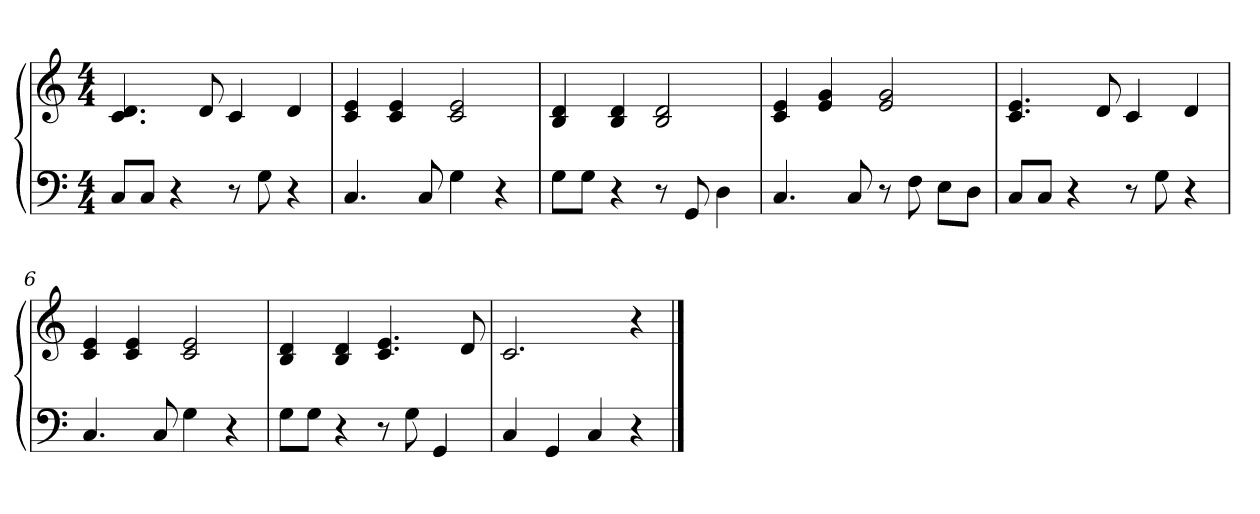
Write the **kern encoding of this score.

**kern	**kern
*part1	*part1
*staff2	*staff1
*clefF4	*clefG2
*M4/4	*M4/4
=1	=1
8C/L	4.d 4.c
8C/J	.
4r	.
.	8d
8r	4c
8G	.
4r	4d
=2	=2
4.C	4e 4c
.	4e 4c
8C	.
4G	2e 2c
4r	.
=3	=3
8G\L	4d 4B
8G\J	.
4r	4d 4B
8r	2d 2B
8GG	.
4D	.
=4	=4
4.C	4e 4c
.	4e 4g
8C	.
8r	2e 2g
8F	.
8E\L	.
8D\J	.
=5	=5
8C/L	4.e 4.c
8C/J	.
4r	.
.	8d
8r	4c
8G	.
4r	4d
=6	=6
4.C	4e 4c
.	4e 4c
8C	.
4G	2e 2c
4r	.
=7	=7
8G\L	4d 4B
8G\J	.
4r	4d 4B
8r	4.e 4.c
8G	.
4GG	.
.	8d
=8	=8
4C	2.c
4GG	.
4C	.
4r	4r
==	==
*-	*-
